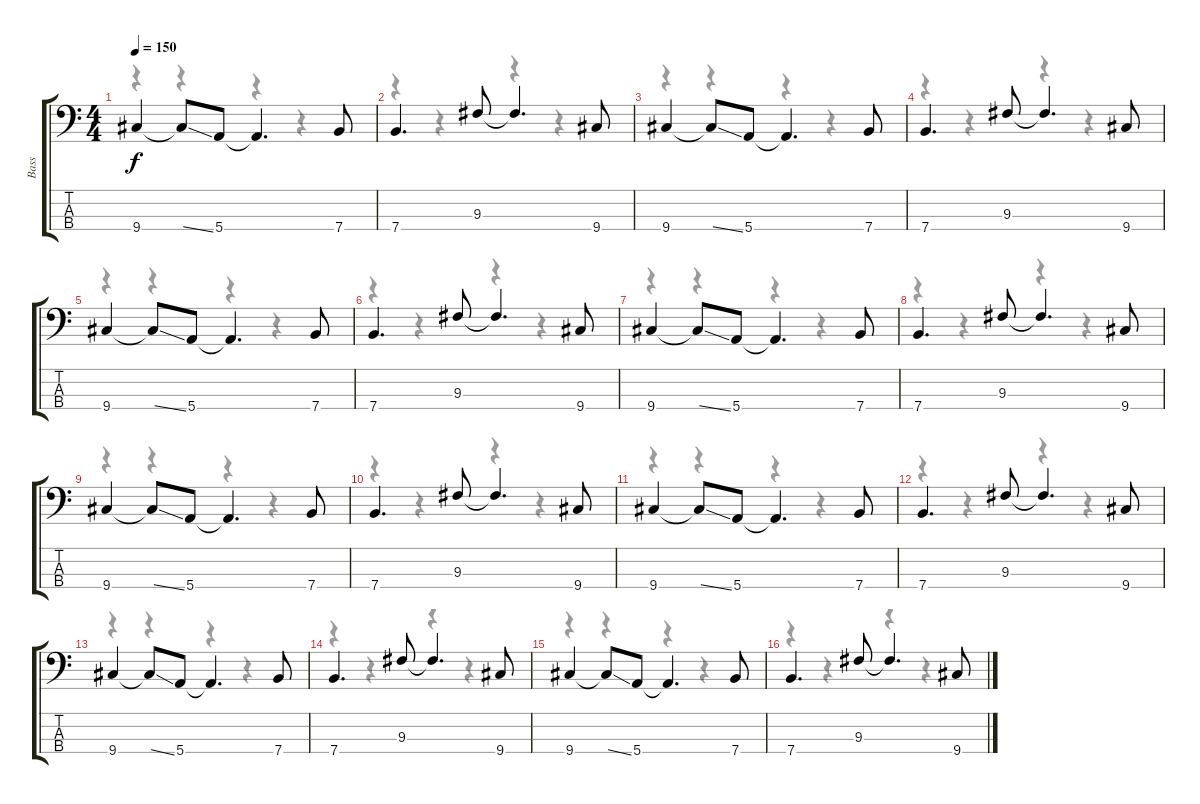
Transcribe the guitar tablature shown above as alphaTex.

\track ("Bass" "Bass") {instrument fretlessbass}
\staff {score tabs}
\tuning (G2 D2 A1 E1) {hide}
\voice
\ts (4 4)
\tempo 150
\clef f4
\ks c
9.4.4{dy f} 9.4{ss t}.8 5.4.8 5.4{t}.4{d} 7.4.8 |
7.4.4{d} 9.3.8 9.3{t}.4{d} 9.4.8 |
9.4.4 9.4{ss t}.8 5.4.8 5.4{t}.4{d} 7.4.8 |
7.4.4{d} 9.3.8 9.3{t}.4{d} 9.4.8 |
9.4.4 9.4{ss t}.8 5.4.8 5.4{t}.4{d} 7.4.8 |
7.4.4{d} 9.3.8 9.3{t}.4{d} 9.4.8 |
9.4.4 9.4{ss t}.8 5.4.8 5.4{t}.4{d} 7.4.8 |
7.4.4{d} 9.3.8 9.3{t}.4{d} 9.4.8 |
9.4.4 9.4{ss t}.8 5.4.8 5.4{t}.4{d} 7.4.8 |
7.4.4{d} 9.3.8 9.3{t}.4{d} 9.4.8 |
9.4.4 9.4{ss t}.8 5.4.8 5.4{t}.4{d} 7.4.8 |
7.4.4{d} 9.3.8 9.3{t}.4{d} 9.4.8 |
9.4.4 9.4{ss t}.8 5.4.8 5.4{t}.4{d} 7.4.8 |
7.4.4{d} 9.3.8 9.3{t}.4{d} 9.4.8 |
9.4.4 9.4{ss t}.8 5.4.8 5.4{t}.4{d} 7.4.8 |
7.4.4{d} 9.3.8 9.3{t}.4{d} 9.4.8
\voice
\clef f4
\ottava regular
\simile none
\ks c
r.4{dy f} r.4 r.4 r.4 |
r.4 r.4 r.4 r.4 |
r.4 r.4 r.4 r.4 |
r.4 r.4 r.4 r.4 |
r.4 r.4 r.4 r.4 |
r.4 r.4 r.4 r.4 |
r.4 r.4 r.4 r.4 |
r.4 r.4 r.4 r.4 |
r.4 r.4 r.4 r.4 |
r.4 r.4 r.4 r.4 |
r.4 r.4 r.4 r.4 |
r.4 r.4 r.4 r.4 |
r.4 r.4 r.4 r.4 |
r.4 r.4 r.4 r.4 |
r.4 r.4 r.4 r.4 |
r.4 r.4 r.4 r.4
